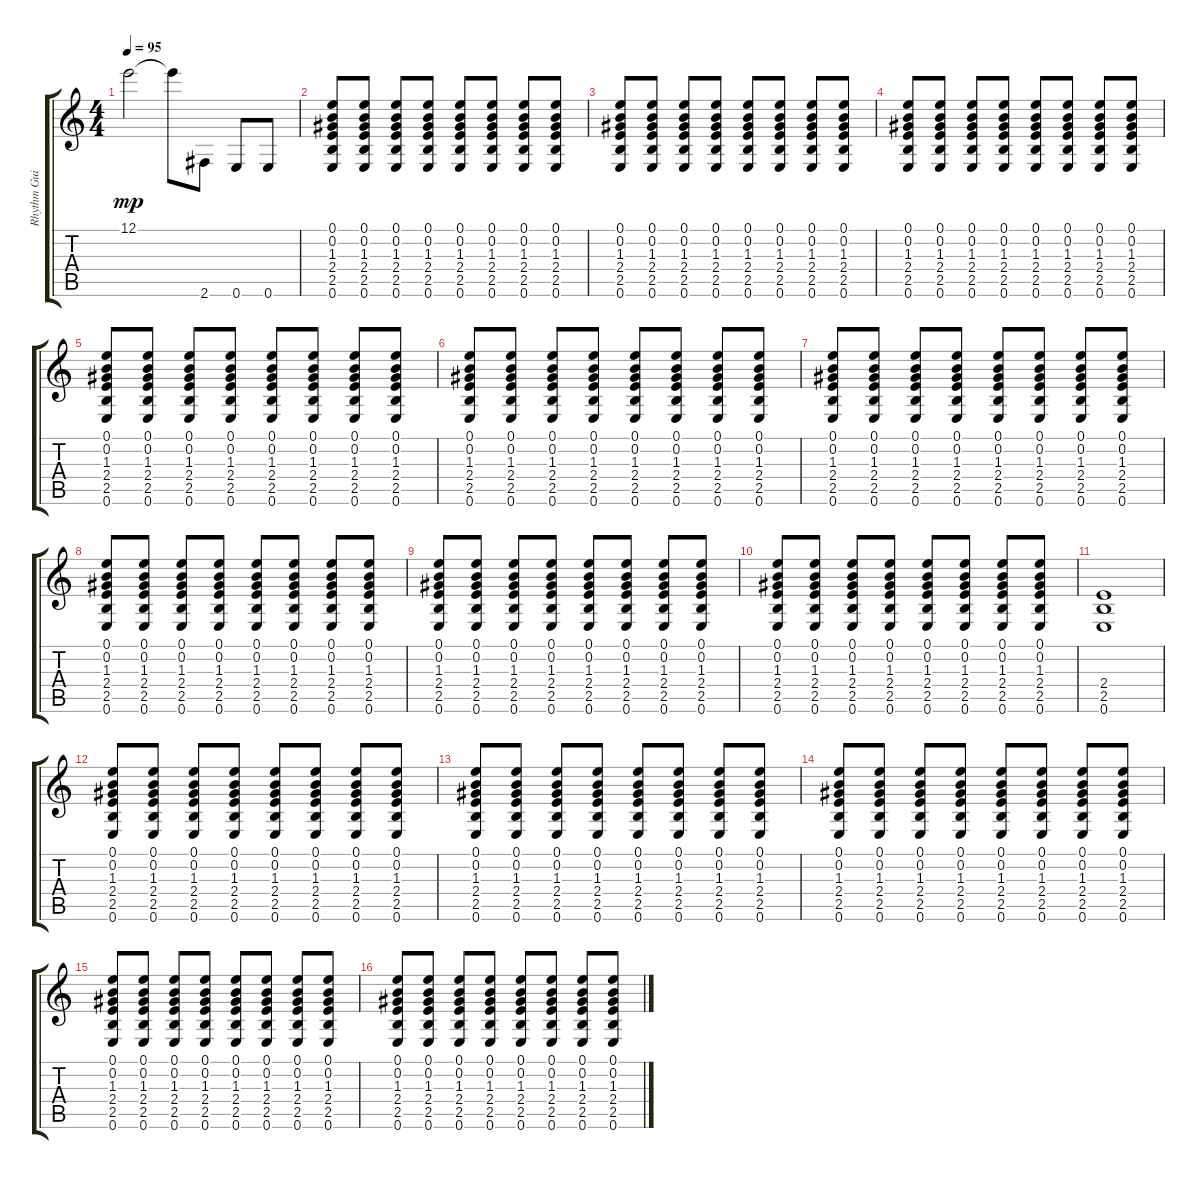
\track ("Rhythm Guitar" "Rhythm Gui") {instrument overdrivenguitar}
\staff {score tabs}
\tuning (E4 B3 G3 D3 A2 E2) {hide}
\ts (4 4)
\tempo 95
\clef g2
\ks c
12.1.2{dy mp} 12.1{t}.8 2.6.8 0.6.8 0.6.8 |
(0.1 0.2 1.3 2.4 2.5 0.6).8 (0.1 0.2 1.3 2.4 2.5 0.6).8 (0.1 0.2 1.3 2.4 2.5 0.6).8 (0.1 0.2 1.3 2.4 2.5 0.6).8 (0.1 0.2 1.3 2.4 2.5 0.6).8 (0.1 0.2 1.3 2.4 2.5 0.6).8 (0.1 0.2 1.3 2.4 2.5 0.6).8 (0.1 0.2 1.3 2.4 2.5 0.6).8 |
(0.1 0.2 1.3 2.4 2.5 0.6).8 (0.1 0.2 1.3 2.4 2.5 0.6).8 (0.1 0.2 1.3 2.4 2.5 0.6).8 (0.1 0.2 1.3 2.4 2.5 0.6).8 (0.1 0.2 1.3 2.4 2.5 0.6).8 (0.1 0.2 1.3 2.4 2.5 0.6).8 (0.1 0.2 1.3 2.4 2.5 0.6).8 (0.1 0.2 1.3 2.4 2.5 0.6).8 |
(0.1 0.2 1.3 2.4 2.5 0.6).8 (0.1 0.2 1.3 2.4 2.5 0.6).8 (0.1 0.2 1.3 2.4 2.5 0.6).8 (0.1 0.2 1.3 2.4 2.5 0.6).8 (0.1 0.2 1.3 2.4 2.5 0.6).8 (0.1 0.2 1.3 2.4 2.5 0.6).8 (0.1 0.2 1.3 2.4 2.5 0.6).8 (0.1 0.2 1.3 2.4 2.5 0.6).8 |
(0.1 0.2 1.3 2.4 2.5 0.6).8 (0.1 0.2 1.3 2.4 2.5 0.6).8 (0.1 0.2 1.3 2.4 2.5 0.6).8 (0.1 0.2 1.3 2.4 2.5 0.6).8 (0.1 0.2 1.3 2.4 2.5 0.6).8 (0.1 0.2 1.3 2.4 2.5 0.6).8 (0.1 0.2 1.3 2.4 2.5 0.6).8 (0.1 0.2 1.3 2.4 2.5 0.6).8 |
(0.1 0.2 1.3 2.4 2.5 0.6).8 (0.1 0.2 1.3 2.4 2.5 0.6).8 (0.1 0.2 1.3 2.4 2.5 0.6).8 (0.1 0.2 1.3 2.4 2.5 0.6).8 (0.1 0.2 1.3 2.4 2.5 0.6).8 (0.1 0.2 1.3 2.4 2.5 0.6).8 (0.1 0.2 1.3 2.4 2.5 0.6).8 (0.1 0.2 1.3 2.4 2.5 0.6).8 |
(0.1 0.2 1.3 2.4 2.5 0.6).8 (0.1 0.2 1.3 2.4 2.5 0.6).8 (0.1 0.2 1.3 2.4 2.5 0.6).8 (0.1 0.2 1.3 2.4 2.5 0.6).8 (0.1 0.2 1.3 2.4 2.5 0.6).8 (0.1 0.2 1.3 2.4 2.5 0.6).8 (0.1 0.2 1.3 2.4 2.5 0.6).8 (0.1 0.2 1.3 2.4 2.5 0.6).8 |
(0.1 0.2 1.3 2.4 2.5 0.6).8 (0.1 0.2 1.3 2.4 2.5 0.6).8 (0.1 0.2 1.3 2.4 2.5 0.6).8 (0.1 0.2 1.3 2.4 2.5 0.6).8 (0.1 0.2 1.3 2.4 2.5 0.6).8 (0.1 0.2 1.3 2.4 2.5 0.6).8 (0.1 0.2 1.3 2.4 2.5 0.6).8 (0.1 0.2 1.3 2.4 2.5 0.6).8 |
(0.1 0.2 1.3 2.4 2.5 0.6).8 (0.1 0.2 1.3 2.4 2.5 0.6).8 (0.1 0.2 1.3 2.4 2.5 0.6).8 (0.1 0.2 1.3 2.4 2.5 0.6).8 (0.1 0.2 1.3 2.4 2.5 0.6).8 (0.1 0.2 1.3 2.4 2.5 0.6).8 (0.1 0.2 1.3 2.4 2.5 0.6).8 (0.1 0.2 1.3 2.4 2.5 0.6).8 |
(0.1 0.2 1.3 2.4 2.5 0.6).8 (0.1 0.2 1.3 2.4 2.5 0.6).8 (0.1 0.2 1.3 2.4 2.5 0.6).8 (0.1 0.2 1.3 2.4 2.5 0.6).8 (0.1 0.2 1.3 2.4 2.5 0.6).8 (0.1 0.2 1.3 2.4 2.5 0.6).8 (0.1 0.2 1.3 2.4 2.5 0.6).8 (0.1 0.2 1.3 2.4 2.5 0.6).8 |
(2.4 2.5 0.6).1 |
(0.1 0.2 1.3 2.4 2.5 0.6).8 (0.1 0.2 1.3 2.4 2.5 0.6).8 (0.1 0.2 1.3 2.4 2.5 0.6).8 (0.1 0.2 1.3 2.4 2.5 0.6).8 (0.1 0.2 1.3 2.4 2.5 0.6).8 (0.1 0.2 1.3 2.4 2.5 0.6).8 (0.1 0.2 1.3 2.4 2.5 0.6).8 (0.1 0.2 1.3 2.4 2.5 0.6).8 |
(0.1 0.2 1.3 2.4 2.5 0.6).8 (0.1 0.2 1.3 2.4 2.5 0.6).8 (0.1 0.2 1.3 2.4 2.5 0.6).8 (0.1 0.2 1.3 2.4 2.5 0.6).8 (0.1 0.2 1.3 2.4 2.5 0.6).8 (0.1 0.2 1.3 2.4 2.5 0.6).8 (0.1 0.2 1.3 2.4 2.5 0.6).8 (0.1 0.2 1.3 2.4 2.5 0.6).8 |
(0.1 0.2 1.3 2.4 2.5 0.6).8 (0.1 0.2 1.3 2.4 2.5 0.6).8 (0.1 0.2 1.3 2.4 2.5 0.6).8 (0.1 0.2 1.3 2.4 2.5 0.6).8 (0.1 0.2 1.3 2.4 2.5 0.6).8 (0.1 0.2 1.3 2.4 2.5 0.6).8 (0.1 0.2 1.3 2.4 2.5 0.6).8 (0.1 0.2 1.3 2.4 2.5 0.6).8 |
(0.1 0.2 1.3 2.4 2.5 0.6).8 (0.1 0.2 1.3 2.4 2.5 0.6).8 (0.1 0.2 1.3 2.4 2.5 0.6).8 (0.1 0.2 1.3 2.4 2.5 0.6).8 (0.1 0.2 1.3 2.4 2.5 0.6).8 (0.1 0.2 1.3 2.4 2.5 0.6).8 (0.1 0.2 1.3 2.4 2.5 0.6).8 (0.1 0.2 1.3 2.4 2.5 0.6).8 |
(0.1 0.2 1.3 2.4 2.5 0.6).8 (0.1 0.2 1.3 2.4 2.5 0.6).8 (0.1 0.2 1.3 2.4 2.5 0.6).8 (0.1 0.2 1.3 2.4 2.5 0.6).8 (0.1 0.2 1.3 2.4 2.5 0.6).8 (0.1 0.2 1.3 2.4 2.5 0.6).8 (0.1 0.2 1.3 2.4 2.5 0.6).8 (0.1 0.2 1.3 2.4 2.5 0.6).8
